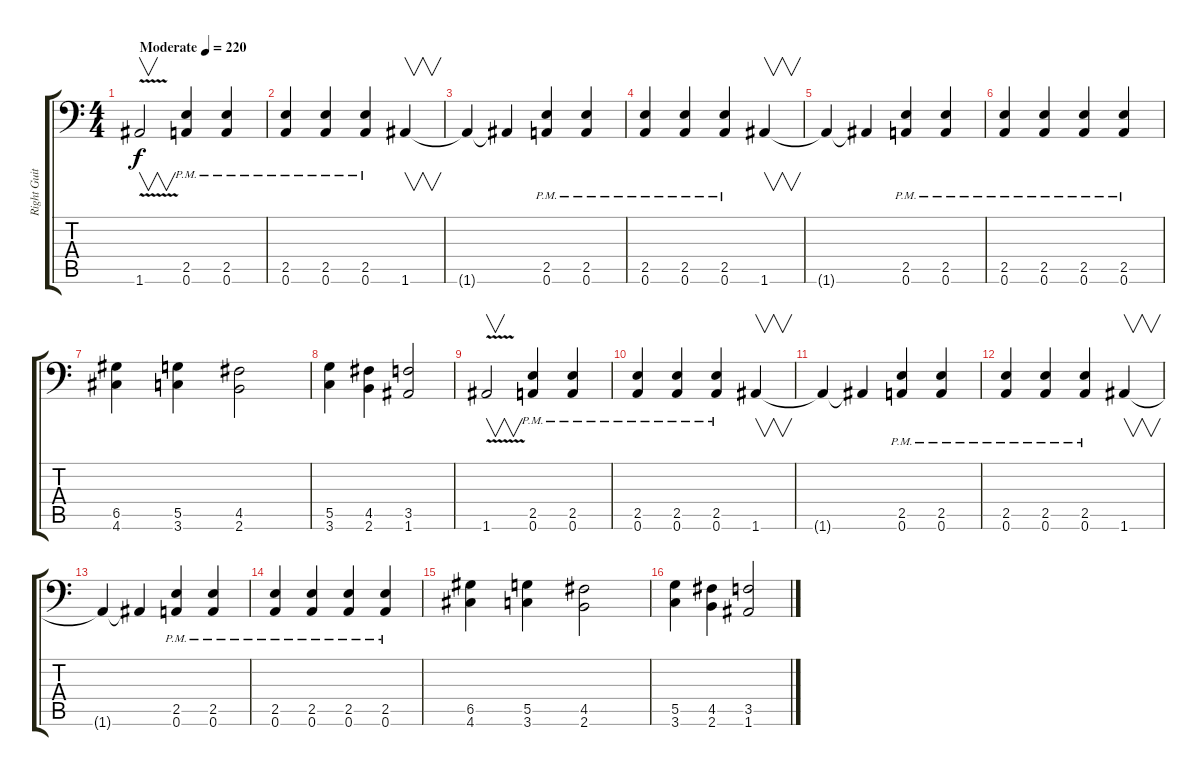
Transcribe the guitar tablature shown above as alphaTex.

\track ("Right Guitar" "Right Guit") {instrument overdrivenguitar}
\staff {score tabs}
\tuning (A3 E3 C3 G2 D2 A1) {hide}
\ts (4 4)
\tempo (220 "Moderate")
\clef f4
\ks c
1.6{v}.2{v dy f instrument overdrivenguitar} (2.5{pm} 0.6{pm}).4 (2.5{pm} 0.6{pm}).4 |
(2.5{pm} 0.6{pm}).4 (2.5{pm} 0.6{pm}).4 (2.5{pm} 0.6{pm}).4 1.6.4{v} |
1.6{t}.4 1.6{t}.4 (2.5{pm} 0.6{pm}).4 (2.5{pm} 0.6{pm}).4 |
(2.5{pm} 0.6{pm}).4 (2.5{pm} 0.6{pm}).4 (2.5{pm} 0.6{pm}).4 1.6.4{v} |
1.6{t}.4 1.6{t}.4 (2.5{pm} 0.6{pm}).4 (2.5{pm} 0.6{pm}).4 |
(2.5{pm} 0.6{pm}).4 (2.5{pm} 0.6{pm}).4 (2.5{pm} 0.6{pm}).4 (2.5{pm} 0.6{pm}).4 |
(6.5 4.6).4 (5.5 3.6).4 (4.5 2.6).2 |
(5.5 3.6).4 (4.5 2.6).4 (3.5 1.6).2 |
1.6{v}.2{v} (2.5{pm} 0.6{pm}).4 (2.5{pm} 0.6{pm}).4 |
(2.5{pm} 0.6{pm}).4 (2.5{pm} 0.6{pm}).4 (2.5{pm} 0.6{pm}).4 1.6.4{v} |
1.6{t}.4 1.6{t}.4 (2.5{pm} 0.6{pm}).4 (2.5{pm} 0.6{pm}).4 |
(2.5{pm} 0.6{pm}).4 (2.5{pm} 0.6{pm}).4 (2.5{pm} 0.6{pm}).4 1.6.4{v} |
1.6{t}.4 1.6{t}.4 (2.5{pm} 0.6{pm}).4 (2.5{pm} 0.6{pm}).4 |
(2.5{pm} 0.6{pm}).4 (2.5{pm} 0.6{pm}).4 (2.5{pm} 0.6{pm}).4 (2.5{pm} 0.6{pm}).4 |
(6.5 4.6).4 (5.5 3.6).4 (4.5 2.6).2 |
(5.5 3.6).4 (4.5 2.6).4 (3.5 1.6).2
